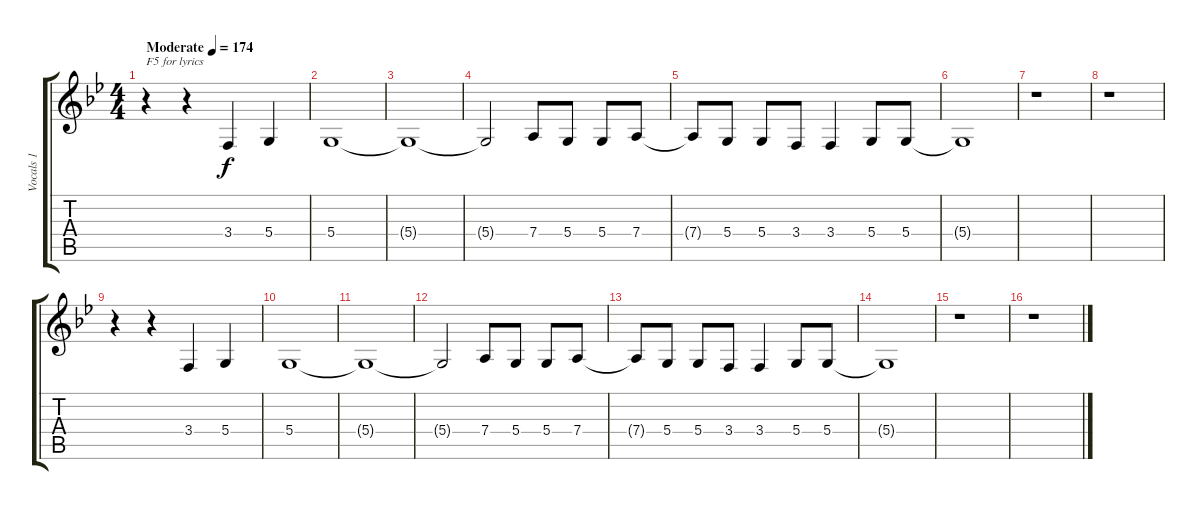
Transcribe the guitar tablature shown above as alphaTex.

\track ("Vocals 1" "Vocals 1") {instrument lead3calliope}
\staff {score tabs}
\tuning (E4 B3 G3 D3 A2 E2) {hide}
\ts (4 4)
\tempo (174 "Moderate")
\clef g2
\ks gminor
r.4{txt "F5 for lyrics" dy f instrument lead3calliope} r.4 3.4.4 5.4.4 |
5.4.1 |
5.4{t}.1 |
5.4{t}.2 7.4.8 5.4.8 5.4.8 7.4.8 |
7.4{t}.8 5.4.8 5.4.8 3.4.8 3.4.4 5.4.8 5.4.8 |
5.4{t}.1 |
r.1 |
r.1 |
r.4 r.4 3.4.4 5.4.4 |
5.4.1 |
5.4{t}.1 |
5.4{t}.2 7.4.8 5.4.8 5.4.8 7.4.8 |
7.4{t}.8 5.4.8 5.4.8 3.4.8 3.4.4 5.4.8 5.4.8 |
5.4{t}.1 |
r.1 |
r.1
